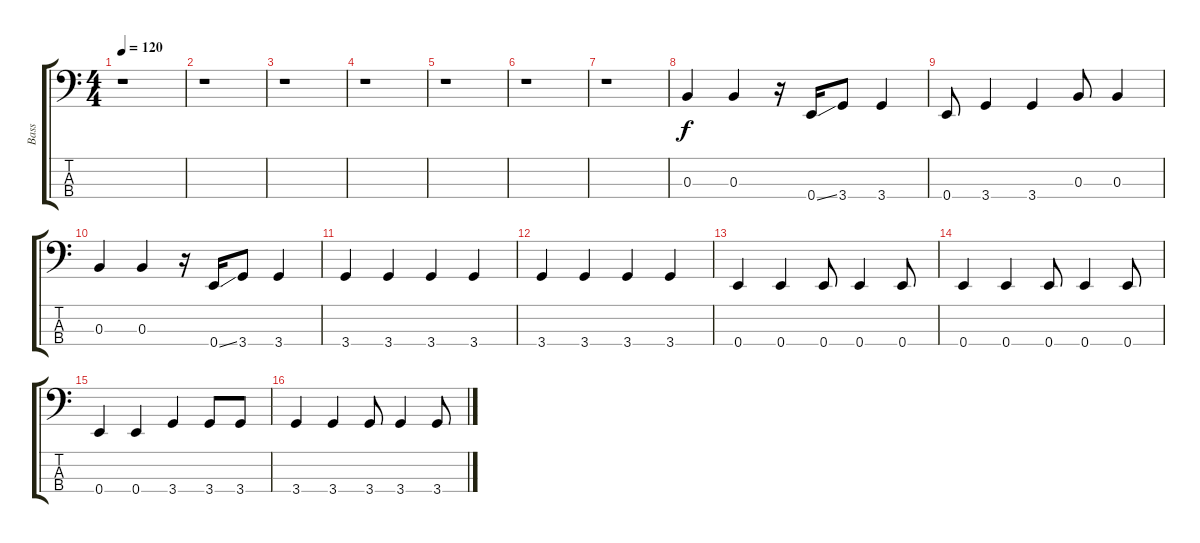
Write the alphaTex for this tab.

\track ("Bass" "Bass") {instrument electricbassfinger}
\staff {score tabs}
\tuning (A2 E2 B1 E1) {hide}
\ts (4 4)
\tempo 120
\clef f4
\ks c
r.1{dy f} |
r.1 |
r.1 |
r.1 |
r.1 |
r.1 |
r.1 |
0.3.4 0.3.4 r.16 0.4{ss}.16 3.4.8 3.4.4 |
0.4.8 3.4.4 3.4.4 0.3.8 0.3.4 |
0.3.4 0.3.4 r.16 0.4{ss}.16 3.4.8 3.4.4 |
3.4.4 3.4.4 3.4.4 3.4.4 |
3.4.4 3.4.4 3.4.4 3.4.4 |
0.4.4 0.4.4 0.4.8 0.4.4 0.4.8 |
0.4.4 0.4.4 0.4.8 0.4.4 0.4.8 |
0.4.4 0.4.4 3.4.4 3.4.8 3.4.8 |
3.4.4 3.4.4 3.4.8 3.4.4 3.4.8
